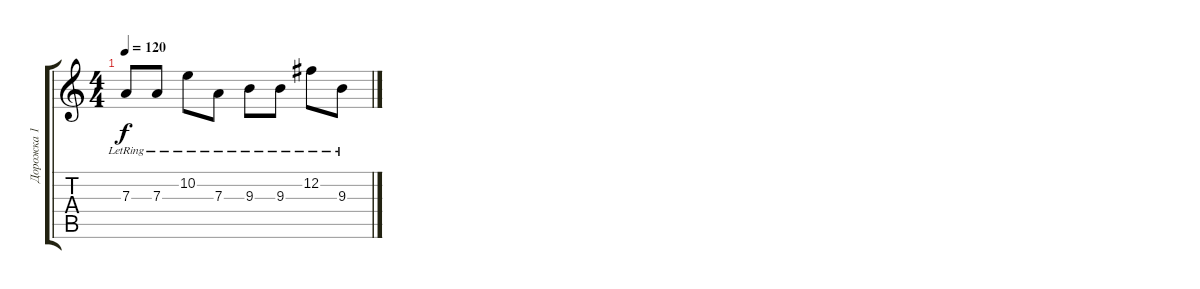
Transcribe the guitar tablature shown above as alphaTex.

\track ("Дорожка 1" "Дорожка 1") {instrument electricguitarclean}
\staff {score tabs}
\tuning (B3 Gb3 D3 A2 E2 B1) {hide}
\ts (4 4)
\tempo 120
\clef g2
\ks c
7.3{lr}.8{dy f} 7.3{lr}.8 10.2{lr}.8 7.3{lr}.8 9.3{lr}.8 9.3{lr}.8 12.2{lr}.8 9.3{lr}.8
